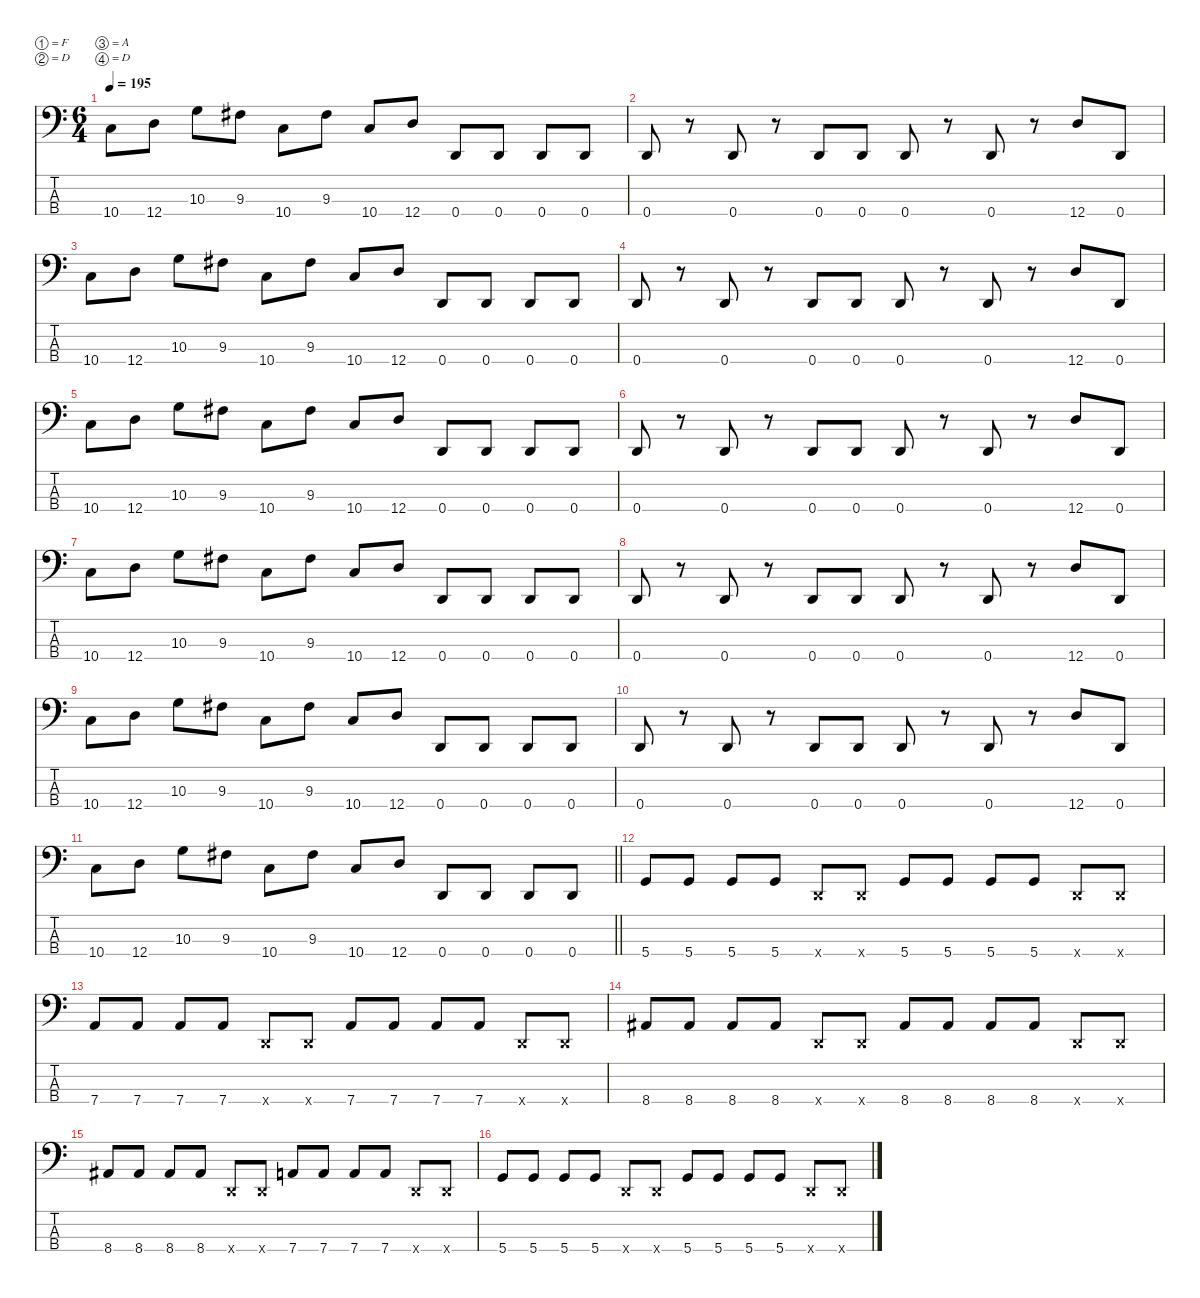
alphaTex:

\defaultSystemsLayout 4
\hideDynamics
\bracketExtendMode nobrackets
\singleTrackTrackNamePolicy hidden
\multiTrackTrackNamePolicy hidden
\firstSystemTrackNameMode fullname
\firstSystemTrackNameOrientation horizontal
\otherSystemsTrackNameOrientation horizontal
\track ("Bass" "el.bs.") {defaultSystemsLayout 4 instrument electricbassfinger}
\staff {score tabs}
\tuning (F2 D2 A1 D1)
\ts (6 4)
\tempo 195
\clef f4
\ks c
10.4.8{dy f beam Down} 12.4.8{beam Down} 10.3.8{beam Down} 9.3{acc #}.8{beam Down} 10.4.8{beam Down} 9.3{acc #}.8{beam Down} 10.4.8{beam Up} 12.4.8{beam Up} 0.4.8{beam Up} 0.4.8{beam Up} 0.4.8{beam Up} 0.4.8{beam Up} |
0.4.8{beam Up} r.8{beam Up} 0.4.8{beam Up} r.8{beam Up} 0.4.8{beam Up} 0.4.8{beam Up} 0.4.8{beam Up} r.8{beam Up} 0.4.8{beam Up} r.8{beam Up} 12.4.8{beam Up} 0.4.8{beam Up} |
10.4.8{beam Down} 12.4.8{beam Down} 10.3.8{beam Down} 9.3{acc #}.8{beam Down} 10.4.8{beam Down} 9.3{acc #}.8{beam Down} 10.4.8{beam Up} 12.4.8{beam Up} 0.4.8{beam Up} 0.4.8{beam Up} 0.4.8{beam Up} 0.4.8{beam Up} |
0.4.8{beam Up} r.8{beam Up} 0.4.8{beam Up} r.8{beam Up} 0.4.8{beam Up} 0.4.8{beam Up} 0.4.8{beam Up} r.8{beam Up} 0.4.8{beam Up} r.8{beam Up} 12.4.8{beam Up} 0.4.8{beam Up} |
10.4.8{beam Down} 12.4.8{beam Down} 10.3.8{beam Down} 9.3{acc #}.8{beam Down} 10.4.8{beam Down} 9.3{acc #}.8{beam Down} 10.4.8{beam Up} 12.4.8{beam Up} 0.4.8{beam Up} 0.4.8{beam Up} 0.4.8{beam Up} 0.4.8{beam Up} |
0.4.8{beam Up} r.8{beam Up} 0.4.8{beam Up} r.8{beam Up} 0.4.8{beam Up} 0.4.8{beam Up} 0.4.8{beam Up} r.8{beam Up} 0.4.8{beam Up} r.8{beam Up} 12.4.8{beam Up} 0.4.8{beam Up} |
10.4.8{beam Down} 12.4.8{beam Down} 10.3.8{beam Down} 9.3{acc #}.8{beam Down} 10.4.8{beam Down} 9.3{acc #}.8{beam Down} 10.4.8{beam Up} 12.4.8{beam Up} 0.4.8{beam Up} 0.4.8{beam Up} 0.4.8{beam Up} 0.4.8{beam Up} |
0.4.8{beam Up} r.8{beam Up} 0.4.8{beam Up} r.8{beam Up} 0.4.8{beam Up} 0.4.8{beam Up} 0.4.8{beam Up} r.8{beam Up} 0.4.8{beam Up} r.8{beam Up} 12.4.8{beam Up} 0.4.8{beam Up} |
10.4.8{beam Down} 12.4.8{beam Down} 10.3.8{beam Down} 9.3{acc #}.8{beam Down} 10.4.8{beam Down} 9.3{acc #}.8{beam Down} 10.4.8{beam Up} 12.4.8{beam Up} 0.4.8{beam Up} 0.4.8{beam Up} 0.4.8{beam Up} 0.4.8{beam Up} |
0.4.8{beam Up} r.8{beam Up} 0.4.8{beam Up} r.8{beam Up} 0.4.8{beam Up} 0.4.8{beam Up} 0.4.8{beam Up} r.8{beam Up} 0.4.8{beam Up} r.8{beam Up} 12.4.8{beam Up} 0.4.8{beam Up} |
\barLineRight lightlight
10.4.8{beam Down} 12.4.8{beam Down} 10.3.8{beam Down} 9.3{acc #}.8{beam Down} 10.4.8{beam Down} 9.3{acc #}.8{beam Down} 10.4.8{beam Up} 12.4.8{beam Up} 0.4.8{beam Up} 0.4.8{beam Up} 0.4.8{beam Up} 0.4.8{beam Up} |
5.4.8{beam Up} 5.4.8{beam Up} 5.4.8{beam Up} 5.4.8{beam Up} 0.4{x}.8{beam Up} 0.4{x}.8{beam Up} 5.4.8{beam Up} 5.4.8{beam Up} 5.4.8{beam Up} 5.4.8{beam Up} 0.4{x}.8{beam Up} 0.4{x}.8{beam Up} |
7.4.8{beam Up} 7.4.8{beam Up} 7.4.8{beam Up} 7.4.8{beam Up} 0.4{x}.8{beam Up} 0.4{x}.8{beam Up} 7.4.8{beam Up} 7.4.8{beam Up} 7.4.8{beam Up} 7.4.8{beam Up} 0.4{x}.8{beam Up} 0.4{x}.8{beam Up} |
8.4{acc #}.8{beam Up} 8.4{acc #}.8{beam Up} 8.4{acc #}.8{beam Up} 8.4{acc #}.8{beam Up} 0.4{x}.8{beam Up} 0.4{x}.8{beam Up} 8.4{acc #}.8{beam Up} 8.4{acc #}.8{beam Up} 8.4{acc #}.8{beam Up} 8.4{acc #}.8{beam Up} 0.4{x}.8{beam Up} 0.4{x}.8{beam Up} |
8.4{acc #}.8{beam Up} 8.4{acc #}.8{beam Up} 8.4{acc #}.8{beam Up} 8.4{acc #}.8{beam Up} 0.4{x}.8{beam Up} 0.4{x}.8{beam Up} 7.4.8{beam Up} 7.4.8{beam Up} 7.4.8{beam Up} 7.4.8{beam Up} 0.4{x}.8{beam Up} 0.4{x}.8{beam Up} |
5.4.8{beam Up} 5.4.8{beam Up} 5.4.8{beam Up} 5.4.8{beam Up} 0.4{x}.8{beam Up} 0.4{x}.8{beam Up} 5.4.8{beam Up} 5.4.8{beam Up} 5.4.8{beam Up} 5.4.8{beam Up} 0.4{x}.8{beam Up} 0.4{x}.8{beam Up}
